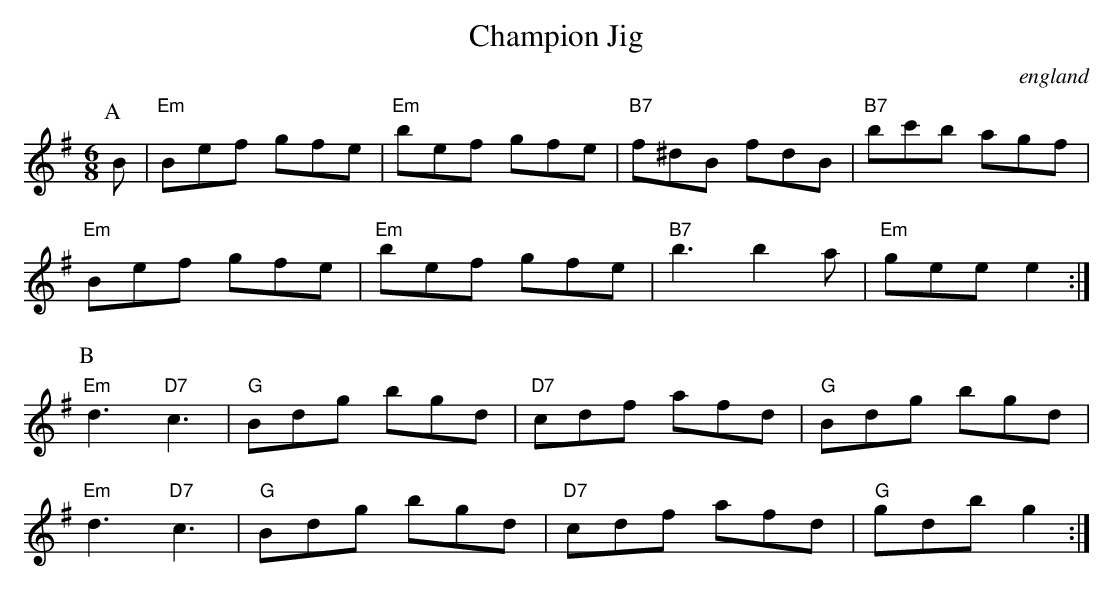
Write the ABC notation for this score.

X:1
T:Champion Jig
O:england
M:6/8
K:Em
P:A
B|"Em"Bef gfe|"Em"bef gfe|"B7"f^dB fdB|"B7"bc'b agf|
"Em"Bef gfe|"Em"bef gfe|"B7"b3 b2a|"Em"gee e2:|
"Em"\
P:B
d3 "D7"c3|"G"Bdg bgd|"D7"cdf afd|"G"Bdg bgd|
"Em"d3 "D7"c3|"G"Bdg bgd|"D7"cdf afd|"G"gdb g2:|
